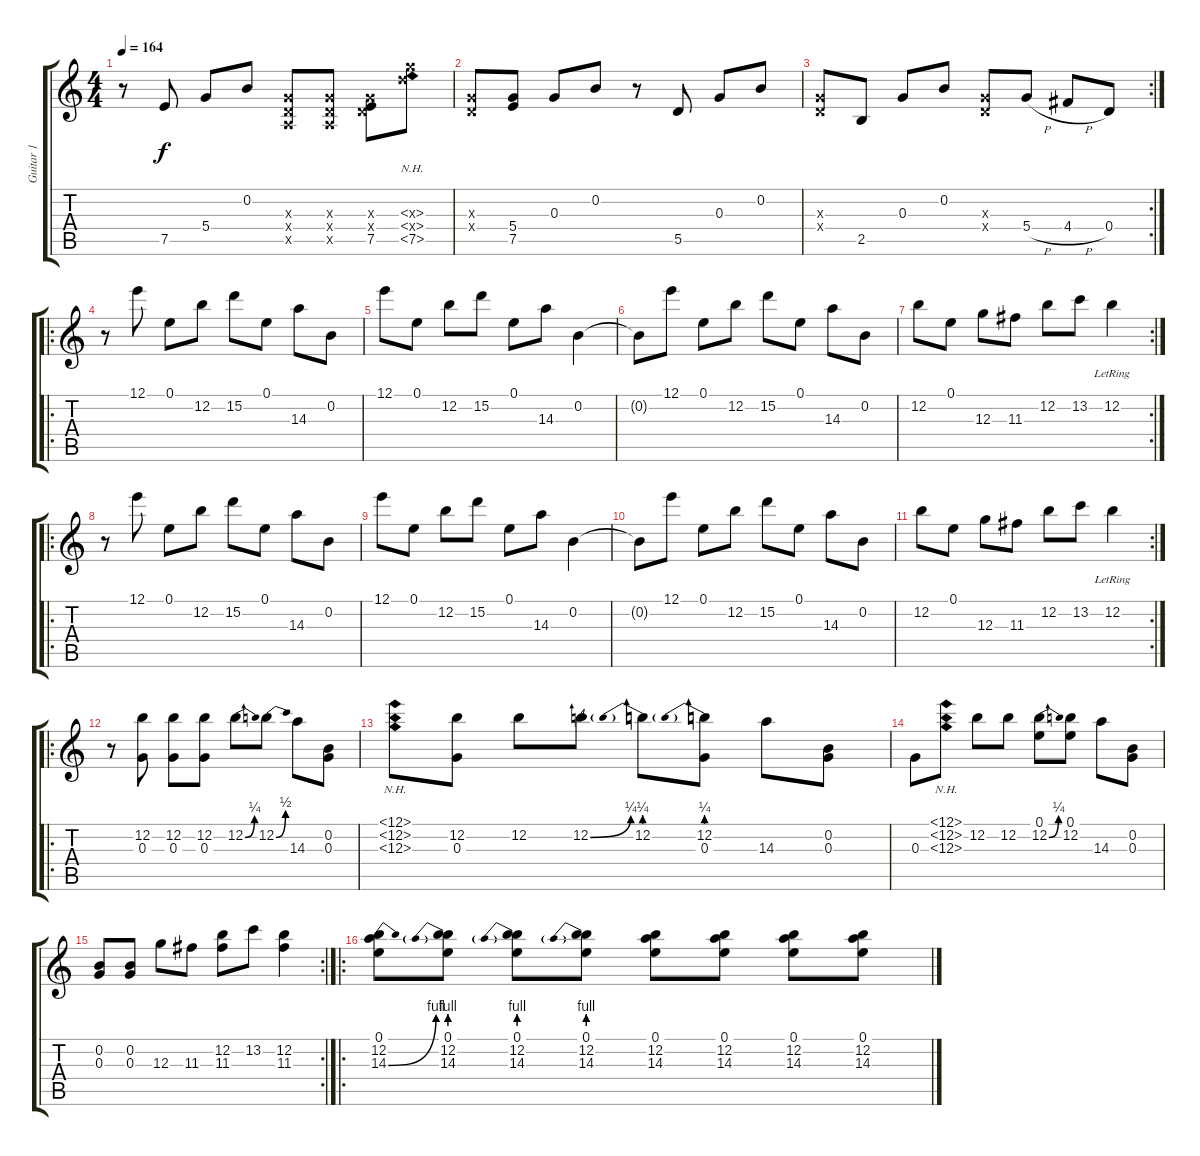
\track ("Guitar 1" "Guitar 1") {instrument overdrivenguitar}
\staff {score tabs}
\tuning (E4 B3 G3 D3 A2 E2) {hide}
\ts (4 4)
\tempo 164
\clef g2
\ks c
r.8{dy f} 7.5.8 5.4.8 0.2.8 (0.3{x} 0.4{x} 0.5{x}).8 (0.3{x} 0.4{x} 0.5{x}).8 (0.3{x} 0.4{x} 7.5).8 (0.3{nh x} 0.4{nh x} 7.5{nh}).8 |
(0.3{x} 0.4{x}).8 (5.4 7.5).8 0.3.8 0.2.8 r.8 5.5.8 0.3.8 0.2.8 |
\rc 2
(0.3{x} 0.4{x}).8 2.5.8 0.3.8 0.2.8 (0.3{x} 0.4{x}).8 5.4{h}.8 4.4{h}.8 0.4.8 |
\ro
r.8 12.1.8 0.1.8 12.2.8 15.2.8 0.1.8 14.3.8 0.2.8 |
12.1.8 0.1.8 12.2.8 15.2.8 0.1.8 14.3.8 0.2.4 |
0.2{t}.8 12.1.8 0.1.8 12.2.8 15.2.8 0.1.8 14.3.8 0.2.8 |
\rc 2
12.2.8 0.1.8 12.3.8 11.3.8 12.2.8 13.2.8 12.2{lr}.4 |
\ro
r.8 12.1.8 0.1.8 12.2.8 15.2.8 0.1.8 14.3.8 0.2.8 |
12.1.8 0.1.8 12.2.8 15.2.8 0.1.8 14.3.8 0.2.4 |
0.2{t}.8 12.1.8 0.1.8 12.2.8 15.2.8 0.1.8 14.3.8 0.2.8 |
\rc 2
12.2.8 0.1.8 12.3.8 11.3.8 12.2.8 13.2.8 12.2{lr}.4 |
\ro
r.8 (12.2 0.3).8 (12.2 0.3).8 (12.2 0.3).8 12.2{be (bend 0 0 60 1)}.8 12.2{be (bend 0 0 60 2)}.8 14.3.8 (0.2 0.3).8 |
(12.1{nh} 0.2{nh} 0.3{nh}).8 (12.2 0.3).8 12.2.8 12.2{be (bend 0 0 60 1)}.8 12.2{be (prebend 0 1 60 1)}.8 (12.2{be (prebend 0 1 60 1)} 0.3).8 14.3.8 (0.2 0.3).8 |
0.3.8 (12.1{nh} 0.2{nh} 0.3{nh}).8 12.2.8 12.2.8 (0.1 12.2{be (bend 0 0 60 1)}).8 (0.1 12.2).8 14.3.8 (0.2 0.3).8 |
\rc 2
(0.2 0.3).8 (0.2 0.3).8 12.3.8 11.3.8 (12.2 11.3).8 13.2.8 (12.2 11.3).4 |
\ro
(0.1 12.2 14.3{be (bend 0 0 60 4)}).8 (0.1 12.2 14.3{be (prebend 0 4 60 4)}).8 (0.1 12.2 14.3{be (prebend 0 4 60 4)}).8 (0.1 12.2 14.3{be (prebend 0 4 60 4)}).8 (0.1 12.2 14.3).8 (0.1 12.2 14.3).8 (0.1 12.2 14.3).8 (0.1 12.2 14.3).8
